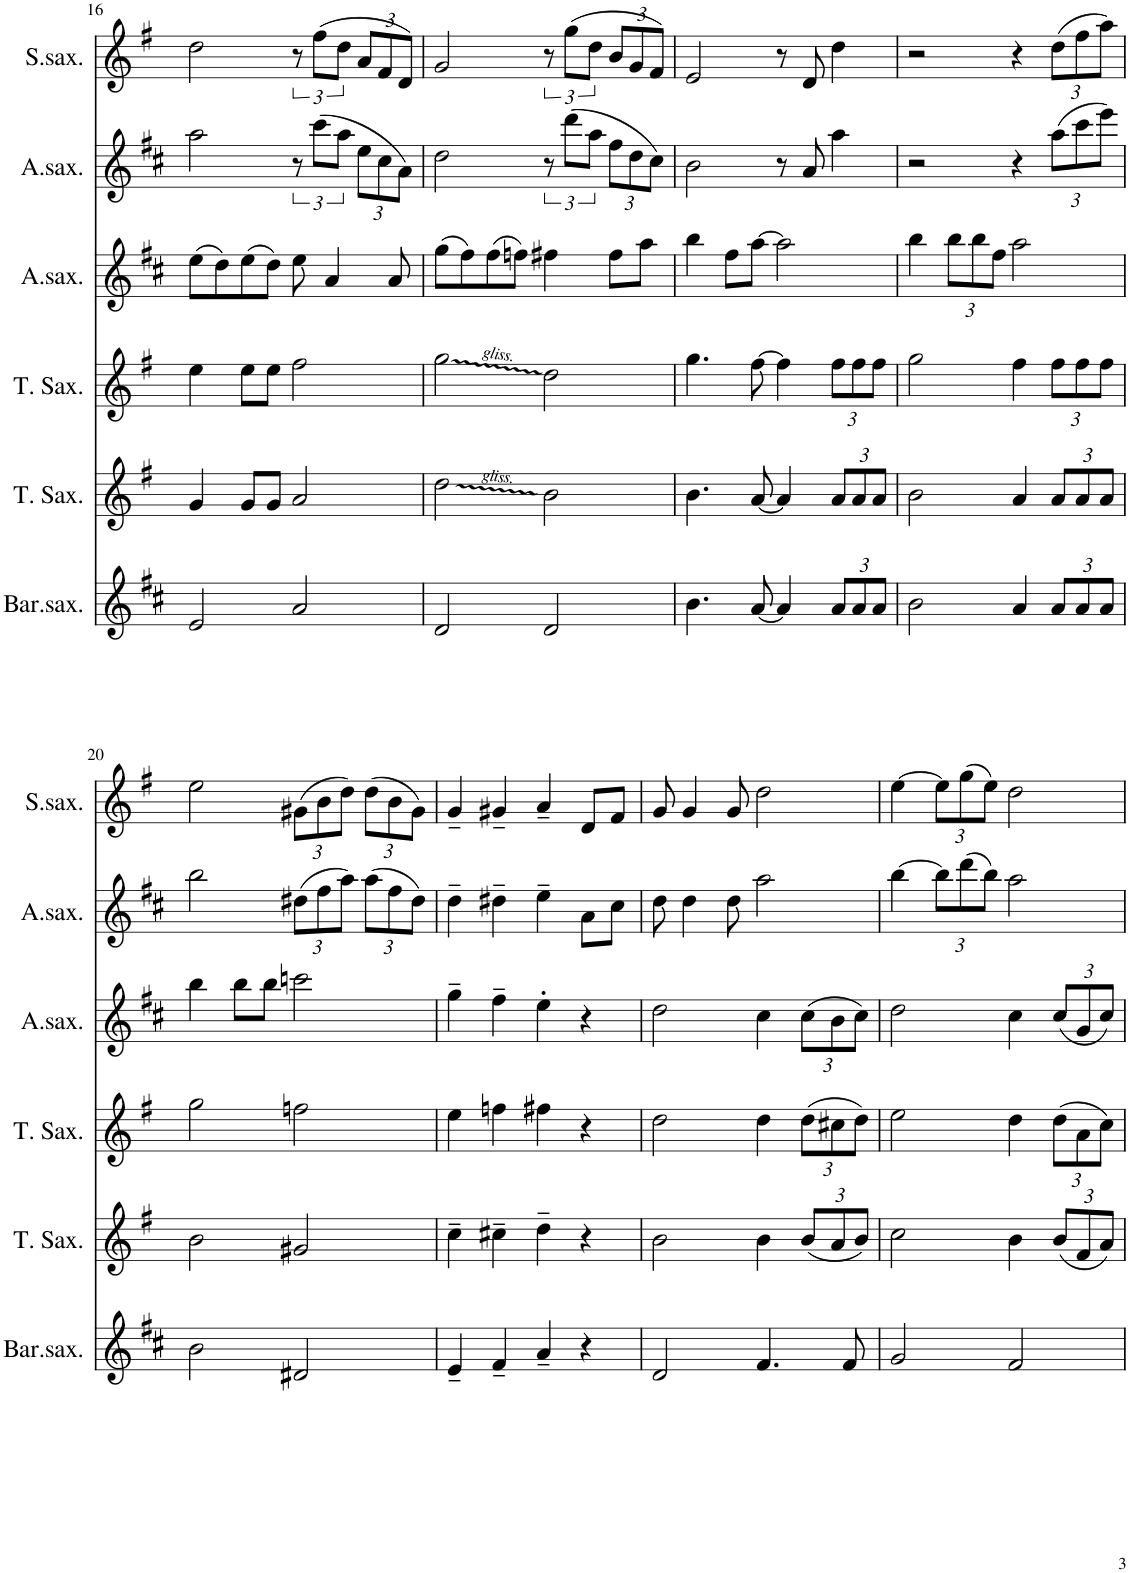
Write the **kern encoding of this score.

**kern	**kern	**kern	**kern	**kern	**kern
*part6	*part5	*part4	*part3	*part2	*part1
*staff6	*staff5	*staff4	*staff3	*staff2	*staff1
*I"Baritonsaxophon	*I"Tenorsaxophon	*I"Tenorsaxophon	*I"Altsaxophon	*I"Altsaxophon	*I"Sopransaxophon
*I'Bar.sax.	*I'T. Sax.	*I'T. Sax.	*I'A.sax.	*I'A.sax.	*I'S.sax.
!!LO:PB:g=z
*clefG2	*clefG2	*clefG2	*clefG2	*clefG2	*clefG2
*Trd12c21	*Trd8c14	*Trd8c14	*Trd5c9	*Trd5c9	*Trd1c2
*k[f#c#]	*k[f#]	*k[f#]	*k[f#c#]	*k[f#c#]	*k[f#]
*M4/4	*M4/4	*M4/4	*M4/4	*M4/4	*M4/4
=16	=16	=16	=16	=16	=16
2e/	4g/	4ee\	(8ee\L	2aa\	2dd\
.	.	.	8dd\)	.	.
.	8g/L	8ee\L	(8ee\	.	.
.	8g/J	8ee\J	8dd\J)	.	.
2a/	2a/	2ff#\	8ee\	12r	12r
.	.	.	.	(12ccc#\L	(12ff#\L
.	.	.	4a/	.	.
.	.	.	.	12aa\J	12dd\J
*	*	*	*	*Xbrackettup	*Xbrackettup
.	.	.	.	12ee\L	12a/L
.	.	.	.	12cc#\	12f#/
.	.	.	8a/	.	.
.	.	.	.	12a\J)	12d/J)
=17	=17	=17	=17	=17	=17
2d/	2dd\	2gg\	(8gg\L	2dd\	2g/
.	.	.	8ff#\)	.	.
.	.	.	(8ff#\	.	.
.	.	.	8ffn\J)	.	.
*	*	*	*	*brackettup	*brackettup
2d/	2b\	2dd\	4ff#X\	12r	12r
.	.	.	.	(12ddd\L	(12gg\L
.	.	.	.	12aa\J	12dd\J
*	*	*	*	*Xbrackettup	*Xbrackettup
.	.	.	8ff#\L	12ff#\L	12b/L
.	.	.	.	12dd\	12g/
.	.	.	8aa\J	.	.
.	.	.	.	12cc#\J)	12f#/J)
=18	=18	=18	=18	=18	=18
4.b\	4.b\	4.gg\	4bb\	2b\	2e/
.	.	.	8ff#\L	.	.
[8a/	[8a/	[8ff#\	[8aa\J	.	.
4a/]	4a/]	4ff#\]	2aa\]	8r	8r
.	.	.	.	8a/	8d/
*Xbrackettup	*Xbrackettup	*Xbrackettup	*	*	*
12a/L	12a/L	12ff#\L	.	4aa\	4dd\
12a/	12a/	12ff#\	.	.	.
12a/J	12a/J	12ff#\J	.	.	.
=19	=19	=19	=19	=19	=19
2b\	2b\	2gg\	4bb\	2r	2r
*	*	*	*Xbrackettup	*	*
.	.	.	12bb\L	.	.
.	.	.	12bb\	.	.
.	.	.	12ff#\J	.	.
4a/	4a/	4ff#\	2aa\	4r	4r
12a/L	12a/L	12ff#\L	.	(12aa\L	(12dd\L
12a/	12a/	12ff#\	.	12ccc#\	12ff#\
12a/J	12a/J	12ff#\J	.	12eee\J)	12aa\J)
!!LO:LB:g=z
=20	=20	=20	=20	=20	=20
2b\	2b\	2gg\	4bb\	2bb\	2ee\
.	.	.	8bb\L	.	.
.	.	.	8bb\J	.	.
2d#X/	2g#X/	2ffn\	2cccn\	(12dd#X\L	(12g#X\L
.	.	.	.	12ff#\	12b\
.	.	.	.	12aa\J)	12dd\J)
.	.	.	.	(12aa\L	(12dd\L
.	.	.	.	12ff#\	12b\
.	.	.	.	12dd#\J)	12g#\J)
=21	=21	=21	=21	=21	=21
4e~/	4cc~\	4ee\	4gg~\	4dd~\	4g~/
4f#~/	4cc#X~\	4ffn\	4ff#~\	4dd#X~\	4g#X~/
4a~/	4dd~\	4ff#X\	4ee'\	4ee~\	4a~/
4r	4r	4r	4r	8a\L	8d/L
.	.	.	.	8cc#\J	8f#/J
=22	=22	=22	=22	=22	=22
2d/	2b\	2dd\	2dd\	8dd\	8g/
.	.	.	.	4dd\	4g/
.	.	.	.	8dd\	8g/
4.f#/	4b\	4dd\	4cc#\	2aa\	2dd\
.	(12b/L	(12dd\L	(12cc#\L	.	.
.	12a/	12cc#X\	12b\	.	.
8f#/	.	.	.	.	.
.	12b/J)	12dd\J)	12cc#\J)	.	.
=23	=23	=23	=23	=23	=23
2g/	2cc\	2ee\	2dd\	[4bb\	[4ee\
.	.	.	.	12bb\L]	12ee\L]
.	.	.	.	(12ddd\	(12gg\
.	.	.	.	12bb\J)	12ee\J)
2f#/	4b\	4dd\	4cc#\	2aa\	2dd\
.	(12b/L	(12dd\L	(12cc#/L	.	.
.	12f#/	12a\	12g/	.	.
.	12a/J)	12cc\J)	12cc#/J)	.	.
=	=	=	=	=	=
*-	*-	*-	*-	*-	*-
